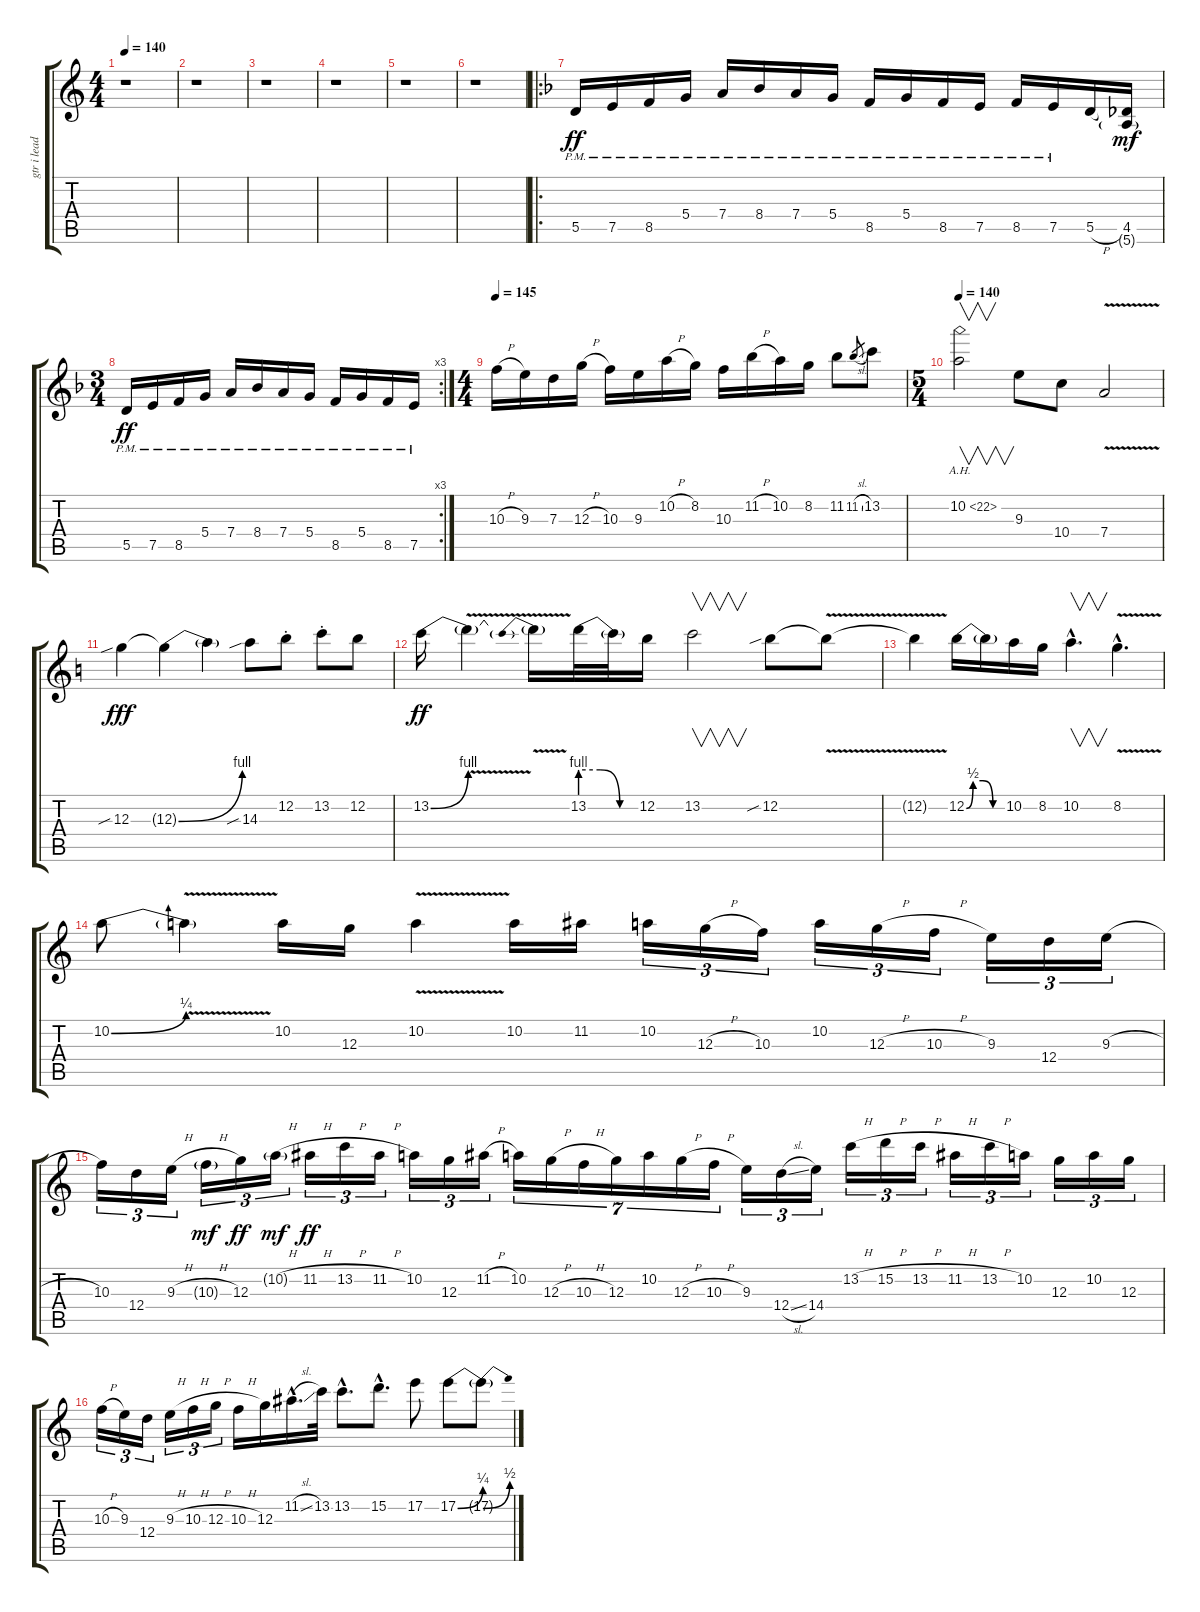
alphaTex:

\track ("gtr i lead" "gtr i lead") {instrument overdrivenguitar}
\staff {score tabs}
\tuning (E4 B3 G3 D3 A2 E2) {hide}
\ts (4 4)
\tempo 140
\clef g2
\ks c
r.1{dy f} |
r.1 |
r.1 |
r.1 |
r.1 |
r.1 |
\ro
\ks f
5.5{pm}.16{dy ff} 7.5{pm}.16 8.5{pm}.16 5.4{pm}.16 7.4{pm}.16 8.4{pm}.16 7.4{pm}.16 5.4{pm}.16 8.5{pm}.16 5.4{pm}.16 8.5{pm}.16 7.5{pm}.16 8.5{pm}.16 7.5{pm}.16 5.5{h}.16 (4.5 5.6{g}).16{dy mf} |
\rc 3
\ts (3 4)
5.5{pm}.16{dy ff} 7.5{pm}.16 8.5{pm}.16 5.4{pm}.16 7.4{pm}.16 8.4{pm}.16 7.4{pm}.16 5.4{pm}.16 8.5{pm}.16 5.4{pm}.16 8.5{pm}.16 7.5{pm}.16 |
\ts (4 4)
\tempo 145
10.3{h}.16 9.3.16 7.3.16 12.3{h}.16 10.3.16 9.3.16 10.2{h}.16 8.2.16 10.3.16 11.2{h}.16 10.2.16 8.2.16 11.2.8 11.2{sl}.8{gr} 13.2.8 |
\ts (5 4)
\tempo 140
10.2{ah 12}.2{v} 9.3.8 10.4.8 7.4{v}.2 |
\ks c
12.3{sib}.4{dy fff} 12.3{be (bend 0 0 60 4) t}.4 12.3{t}.4 14.3{sib}.8 12.2{st}.8 13.2{st}.8 12.2.8 |
13.2{be (bend 0 0 60 4)}.16{dy ff} 13.2{v t}.4 13.2{be (prebend 0 4 60 4) t}.16 13.2{be (custom 0 4 20 4 40 0 60 0)}.32 13.2{t}.32 12.2.16 13.2.2{v} 12.2{sib}.8 12.2{v t}.8 |
12.2{v t}.4 12.2{be (custom 0 0 10 2 25 2 40 0 60 0)}.16 12.2{t}.16 10.2.16 8.2.16 10.2{hac}.4{v d} 8.2{v hac}.4{d} |
10.2{be (bend 0 0 60 1)}.8 10.2{v t}.4 10.2.16 12.3.16 10.2{v}.4 10.2.16 11.2.16 10.2.16{tu (3 2)} 12.3{h}.16{tu (3 2)} 10.3.16{tu (3 2)} 10.2.16{tu (3 2)} 12.3{h}.16{tu (3 2)} 10.3{h}.16{tu (3 2)} 9.3.16{tu (3 2)} 12.4.16{tu (3 2)} 9.3{h}.16{tu (3 2)} |
10.3.16{tu (3 2)} 12.4.16{tu (3 2)} 9.3{h}.16{tu (3 2)} 10.3{h g}.16{tu (3 2) dy mf} 12.3.16{tu (3 2) dy ff} 10.2{h g}.16{tu (3 2) dy mf} 11.2{h}.16{tu (3 2) dy ff} 13.2{h}.16{tu (3 2)} 11.2{h}.16{tu (3 2)} 10.2.16{tu (3 2)} 12.3.16{tu (3 2)} 11.2{h}.16{tu (3 2)} 10.2.16{tu (7 4)} 12.3{h}.16{tu (7 4)} 10.3{h}.16{tu (7 4)} 12.3.16{tu (7 4)} 10.2.16{tu (7 4)} 12.3{h}.16{tu (7 4)} 10.3{h}.16{tu (7 4)} 9.3.16{tu (3 2)} 12.4{sl}.16{tu (3 2)} 14.4.16{tu (3 2)} 13.2{h}.16{tu (3 2)} 15.2{h}.16{tu (3 2)} 13.2{h}.16{tu (3 2)} 11.2{h}.16{tu (3 2)} 13.2{h}.16{tu (3 2)} 10.2.16{tu (3 2)} 12.3.16{tu (3 2)} 10.2.16{tu (3 2)} 12.3.16{tu (3 2)} |
10.3{h}.16{tu (3 2)} 9.3.16{tu (3 2)} 12.4.16{tu (3 2)} 9.3{h}.16{tu (3 2)} 10.3{h}.16{tu (3 2)} 12.3{h}.16{tu (3 2)} 10.3{h}.16 12.3.16 11.2{sl hac}.16{d} 13.2.32 13.2{hac}.8{d} 15.2{hac}.8{d} 17.2.8 17.2{be (bend 0 0 60 1)}.8 17.2{be (bend 0 0 60 2) t}.8
